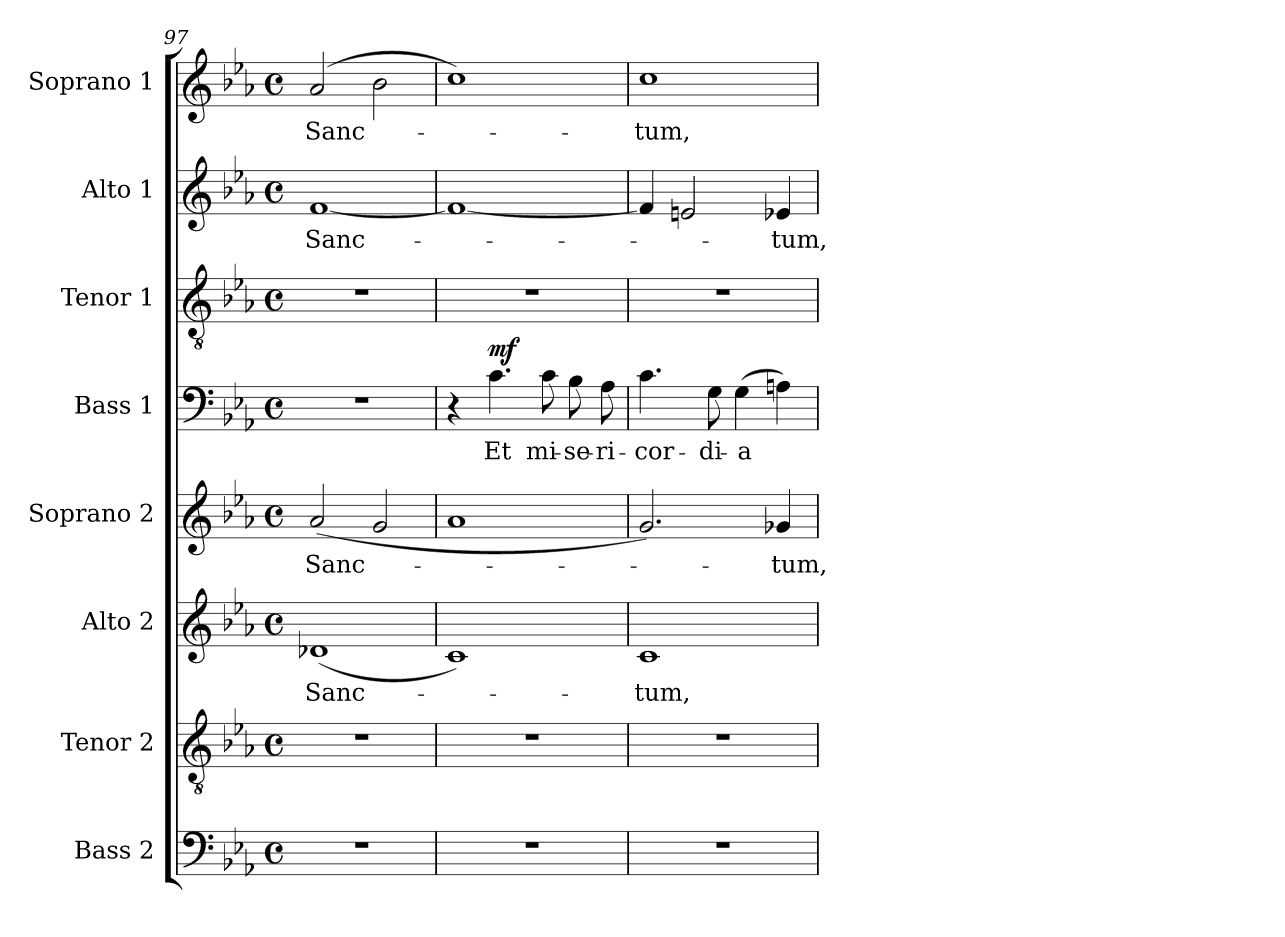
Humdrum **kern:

**kern	**kern	**kern	**text	**kern	**text	**kern	**text	**dynam	**kern	**kern	**text	**kern	**text
*part8	*part7	*part6	*part6	*part5	*part5	*part4	*part4	*part4	*part3	*part2	*part2	*part1	*part1
*staff8	*staff7	*staff6	*staff6	*staff5	*staff5	*staff4	*staff4	*staff4	*staff3	*staff2	*staff2	*staff1	*staff1
*I"Bass 2	*I"Tenor 2	*I"Alto 2	*	*I"Soprano 2	*	*I"Bass 1	*	*	*I"Tenor 1	*I"Alto 1	*	*I"Soprano 1	*
*I'B 2.	*I'T 2.	*I'A 2.	*	*I'S 2.	*	*I'B 1.	*	*	*I'T 1.	*I'A 1.	*	*I'S 1.	*
*clefF4	*clefGv2	*clefG2	*	*clefG2	*	*clefF4	*	*	*clefGv2	*clefG2	*	*clefG2	*
*	*ITrd7c12	*	*	*	*	*	*	*	*ITrd7c12	*	*	*	*
*k[b-e-a-]	*k[b-e-a-]	*k[b-e-a-]	*	*k[b-e-a-]	*	*k[b-e-a-]	*	*	*k[b-e-a-]	*k[b-e-a-]	*	*k[b-e-a-]	*
*E-:	*E-:	*E-:	*	*E-:	*	*E-:	*	*	*E-:	*E-:	*	*E-:	*
*M4/4	*M4/4	*M4/4	*	*M4/4	*	*M4/4	*	*	*M4/4	*M4/4	*	*M4/4	*
*met(c)	*met(c)	*met(c)	*	*met(c)	*	*met(c)	*	*	*met(c)	*met(c)	*	*met(c)	*
=97	=97	=97	=97	=97	=97	=97	=97	=97	=97	=97	=97	=97	=97
!	!	!	!LO:LY:b:color=#000000	!	!	!	!	!	!	!	!	!	!
!	!	!	!	!	!LO:LY:b:color=#000000	!	!	!	!	!	!	!	!
!	!	!	!	!	!	!	!	!	!	!	!LO:LY:b:color=#000000	!	!
!	!	!	!	!	!	!	!	!	!	!	!	!	!LO:LY:b:color=#000000
1r	1r	(1d-Xi	Sanc-	(2a-i/	Sanc-	1r	.	.	1r	[1fi	Sanc-	(2a-i/	Sanc-
.	.	.	.	2gi/	.	.	.	.	.	.	.	2b-i\	.
=98	=98	=98	=98	=98	=98	=98	=98	=98	=98	=98	=98	=98	=98
1r	1r	1ci)	.	1a-i	.	4r	.	.	1r	1fi_	.	1cci)	.
!	!	!	!	!	!	!	!LO:LY:b:color=#000000	!	!	!	!	!	!
.	.	.	.	.	.	4.ci\	Et	mf	.	.	.	.	.
!	!	!	!	!	!	!	!LO:LY:b:color=#000000	!	!	!	!	!	!
.	.	.	.	.	.	8ci\	mi-	.	.	.	.	.	.
!	!	!	!	!	!	!	!LO:LY:b:color=#000000	!	!	!	!	!	!
.	.	.	.	.	.	8B-i\	-se-	.	.	.	.	.	.
!	!	!	!	!	!	!	!LO:LY:b:color=#000000	!	!	!	!	!	!
.	.	.	.	.	.	8A-i\	-ri-	.	.	.	.	.	.
!!LO:PB:g=z
=99	=99	=99	=99	=99	=99	=99	=99	=99	=99	=99	=99	=99	=99
!	!	!	!LO:LY:b:color=#000000	!	!	!	!	!	!	!	!	!	!
!	!	!	!	!	!	!	!LO:LY:b:color=#000000	!	!	!	!	!	!
!	!	!	!	!	!	!	!	!	!	!	!	!	!LO:LY:b:color=#000000
1r	1r	1ci	-tum,	2.gi/)	.	4.ci\	-cor-	.	1r	4fi/]	.	1cci	-tum,
.	.	.	.	.	.	.	.	.	.	2eni/	.	.	.
!	!	!	!	!	!	!	!LO:LY:b:color=#000000	!	!	!	!	!	!
.	.	.	.	.	.	8Gi\	-di-	.	.	.	.	.	.
!	!	!	!	!	!	!	!LO:LY:b:color=#000000	!	!	!	!	!	!
.	.	.	.	.	.	(4Gi\	-a	.	.	.	.	.	.
!	!	!	!	!	!LO:LY:b:color=#000000	!	!	!	!	!	!	!	!
!	!	!	!	!	!	!	!	!	!	!	!LO:LY:b:color=#000000	!	!
.	.	.	.	4g-Xi/	-tum,	4Ani\)	.	.	.	4e-Xi/	-tum,	.	.
=	=	=	=	=	=	=	=	=	=	=	=	=	=
*-	*-	*-	*-	*-	*-	*-	*-	*-	*-	*-	*-	*-	*-
